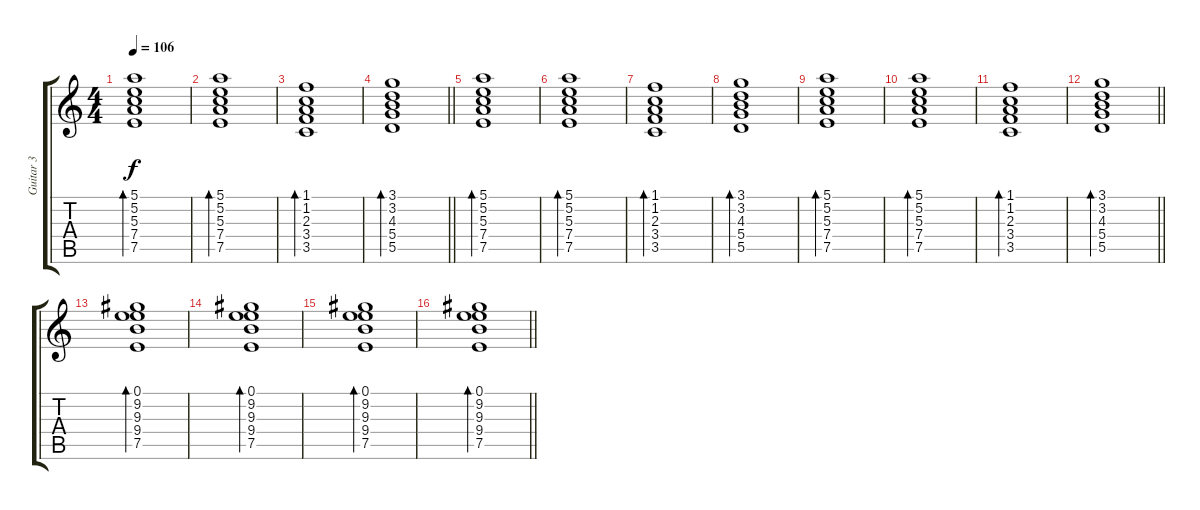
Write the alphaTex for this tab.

\track ("Guitar 3" "Guitar 3") {instrument electricguitarclean}
\staff {score tabs}
\tuning (E4 B3 G3 D3 A2 E2) {hide}
\ts (4 4)
\tempo 106
\clef g2
\ks c
(5.1 5.2 5.3 7.4 7.5).1{bd 120 dy f} |
(5.1 5.2 5.3 7.4 7.5).1{bd 120} |
(1.1 1.2 2.3 3.4 3.5).1{bd 120} |
\barLineRight lightlight
(3.1 3.2 4.3 5.4 5.5).1{bd 120} |
\section ("" "")
(5.1 5.2 5.3 7.4 7.5).1{bd 120} |
(5.1 5.2 5.3 7.4 7.5).1{bd 120} |
(1.1 1.2 2.3 3.4 3.5).1{bd 120} |
(3.1 3.2 4.3 5.4 5.5).1{bd 120} |
(5.1 5.2 5.3 7.4 7.5).1{bd 120} |
(5.1 5.2 5.3 7.4 7.5).1{bd 120} |
(1.1 1.2 2.3 3.4 3.5).1{bd 120} |
\barLineRight lightlight
(3.1 3.2 4.3 5.4 5.5).1{bd 120} |
(0.1 9.2 9.3 9.4 7.5).1{bd 120} |
(0.1 9.2 9.3 9.4 7.5).1{bd 120} |
(0.1 9.2 9.3 9.4 7.5).1{bd 120} |
\barLineRight lightlight
(0.1 9.2 9.3 9.4 7.5).1{bd 120}
